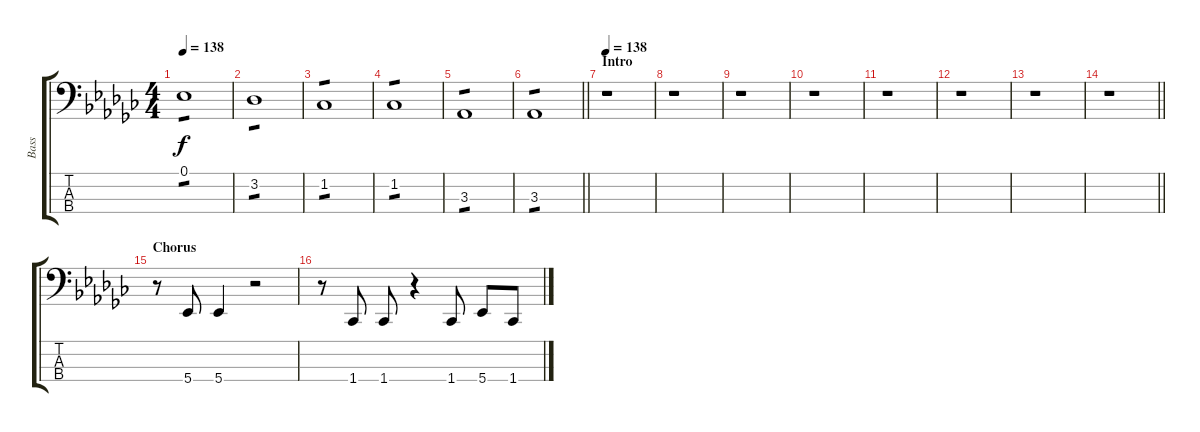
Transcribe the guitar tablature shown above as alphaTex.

\track ("Bass" "Bass") {instrument electricbassfinger}
\staff {score tabs}
\tuning (Eb2 Bb1 F1 Bb0) {hide}
\ts (4 4)
\tempo 138
\clef f4
\ks gb
0.1.1{tp 1 dy f} |
3.2.1{tp 1} |
1.2.1{tp 1} |
1.2.1{tp 1} |
3.3.1{tp 1} |
\barLineRight lightlight
3.3.1{tp 1} |
\section ("" "Intro")
\tempo 138
r.1 |
r.1 |
r.1 |
r.1 |
r.1 |
r.1 |
r.1 |
\barLineRight lightlight
r.1 |
\section ("" "Chorus")
r.8 5.4.8 5.4.4 r.2 |
r.8 1.4.8 1.4.8 r.4 1.4.8 5.4.8 1.4.8
